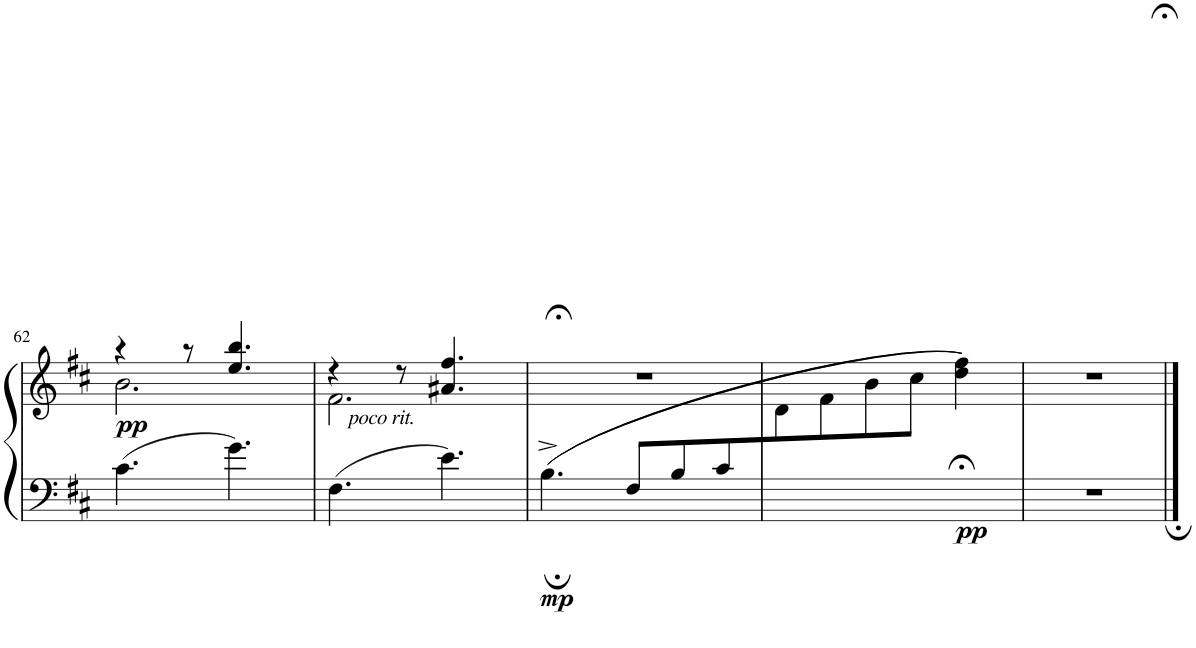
**kern	**kern	**dynam
*part1	*part1	*part1
*staff2	*staff1	*staff1/2
*I"Piano	*	*
*I'Pno.	*	*
!!LO:PB:g=z
*clefF4	*clefG2	*
*k[f#c#]	*k[f#c#]	*
*M3/4	*M3/4	*
=62	=62	=62
*	*^	*
!	!	!	!LO:DY:b
4.c#;\	4r;<	2.b\	pp
.	8r	.	.
4.g\	4.ee/ 4.bb/	.	.
=63	=63	=63	=63
!	!LO:TX:b:i:t=poco rit.	!	!
4.F#\	4r	2.f#\	.
.	8r	.	.
4.e;\	4.a#X/;< 4.ff#/;<	.	.
*	*v	*v	*
=64	=64	=64
!	!	!LO:DY:b=2
((4.B^>\	2.r	mp
8F#/L	.	.
8B/	.	.
8c#/	.	.
=65	=65	=65
*	*^	*
2ryy	2.ryy	8d\	.
.	.	8f#\	.
.	.	8b\	.
.	.	8cc#\J	.
!	!	!	!LO:DY:b=2
4ryy	.	4dd\;< 4ff#\;<))	pp
*	*v	*v	*
=66	=66	=66
2.r	2.r	.
==	==	==
*-	*-	*-
